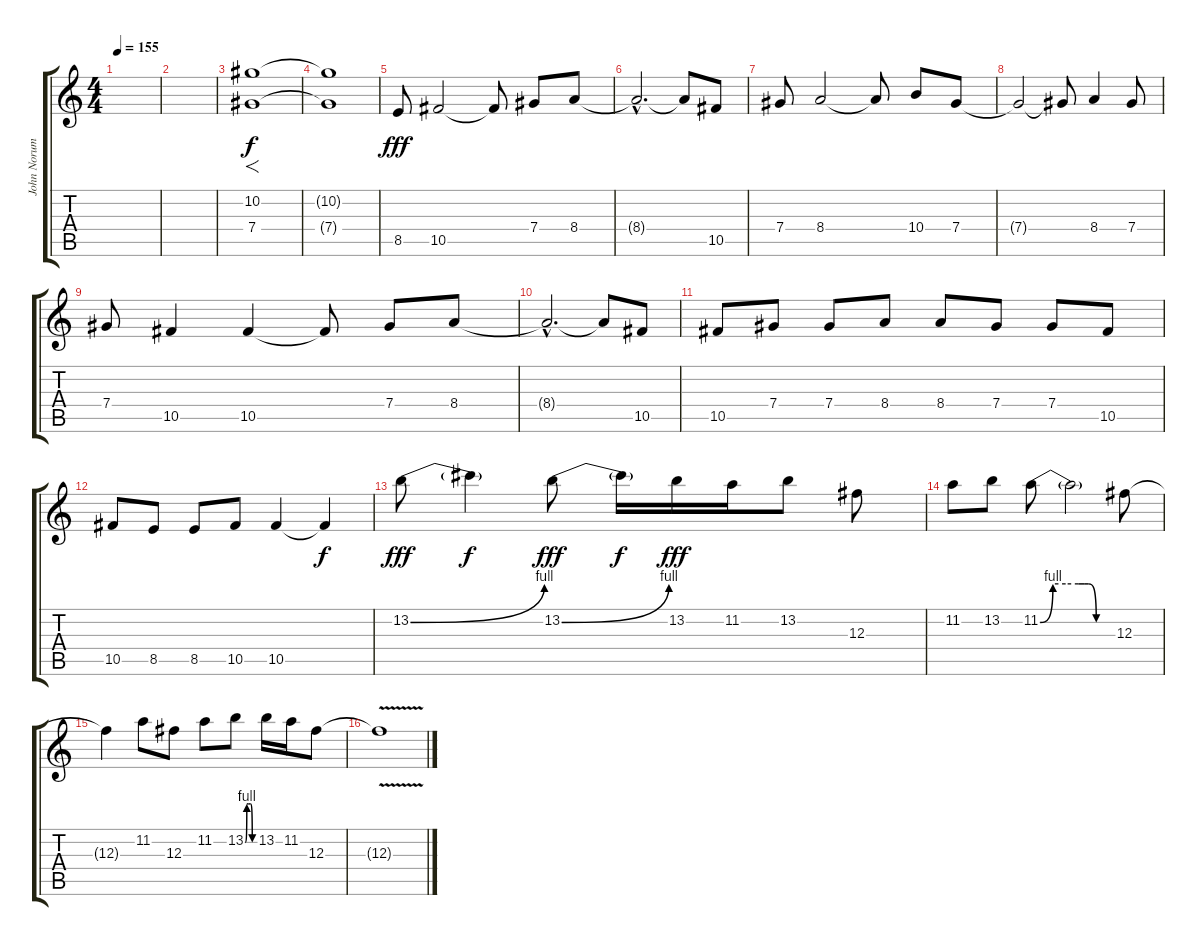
\track ("John Norum" "John Norum") {instrument distortionguitar}
\staff {score tabs}
\tuning (Eb4 Bb3 Gb3 Db3 Ab2 Db2) {hide}
\ts (4 4)
\tempo 155
\clef g2
\ks c
|
|
(10.2 7.4).1{f} |
(10.2{t} 7.4{t}).1 |
8.5.8{dy fff} 10.5.2 10.5{t}.8 7.4.8 8.4.8 |
8.4{hac t}.2{d} 8.4{t}.8 10.5.8 |
7.4.8 8.4.2 8.4{t}.8 10.4.8 7.4.8 |
7.4{t}.2 7.4{t}.8 8.4.4 7.4.8 |
7.4.8 10.5.4 10.5.4 10.5{t}.8 7.4.8 8.4.8 |
8.4{hac t}.2{d} 8.4{t}.8 10.5.8 |
10.5.8 7.4.8 7.4.8 8.4.8 8.4.8 7.4.8 7.4.8 10.5.8 |
10.5.8 8.5.8 8.5.8 10.5.8 10.5.4 10.5{t}.4{dy f} |
13.2{be (bend 0 0 60 4)}.8{dy fff} 13.2{t}.4{dy f} 13.2{be (bend 0 0 60 4)}.8{dy fff} 13.2{t}.16{dy f} 13.2.16{dy fff} 11.2.16 13.2.8 12.3.8 |
11.2.8 13.2.8 11.2{be (custom 0 0 10 4 20 4 30 4 35 4 38 4 44 0 47 0 60 0)}.8 11.2{t}.2 12.3.8 |
12.3{t}.4 11.2.8 12.3.8 11.2.8 13.2{be (custom 0 0 10 4 20 4 34 4 45 0 60 0)}.8 13.2.16 11.2.16 12.3.8 |
12.3{v t}.1
